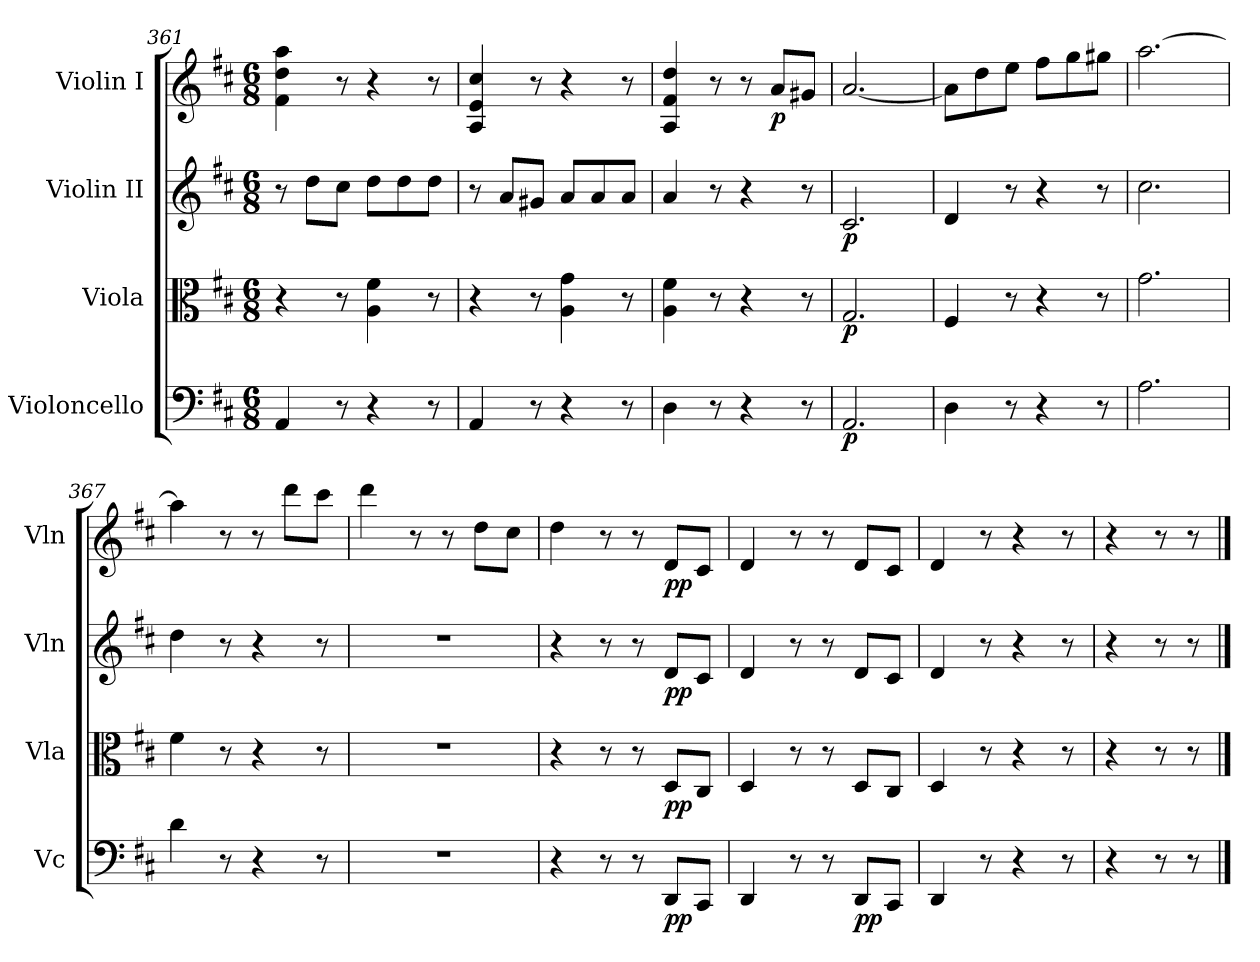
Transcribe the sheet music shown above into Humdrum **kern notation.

**kern	**dynam	**kern	**dynam	**kern	**dynam	**kern	**dynam
*part4	*part4	*part3	*part3	*part2	*part2	*part1	*part1
*staff4	*staff4	*staff3	*staff3	*staff2	*staff2	*staff1	*staff1
*I"Violoncello	*	*I"Viola	*	*I"Violin II	*	*I"Violin I	*
*I'Vc	*	*I'Vla	*	*I'Vln	*	*I'Vln	*
*clefF4	*	*clefC3	*	*clefG2	*	*clefG2	*
*k[f#c#]	*	*k[f#c#]	*	*k[f#c#]	*	*k[f#c#]	*
*M6/8	*	*M6/8	*	*M6/8	*	*M6/8	*
=361	=361	=361	=361	=361	=361	=361	=361
4AA/	.	4r	.	8r	.	4f#\ 4dd\ 4aa\	.
.	.	.	.	8dd\L	.	.	.
8r	.	8r	.	8cc#\J	.	8r	.
4r	.	4A\ 4f#\	.	8dd\L	.	4r	.
.	.	.	.	8dd\	.	.	.
8r	.	8r	.	8dd\J	.	8r	.
=362	=362	=362	=362	=362	=362	=362	=362
4AA/	.	4r	.	8r	.	4A/ 4e/ 4cc#/	.
.	.	.	.	8a/L	.	.	.
8r	.	8r	.	8g#X/J	.	8r	.
4r	.	4A\ 4g\	.	8a/L	.	4r	.
.	.	.	.	8a/	.	.	.
8r	.	8r	.	8a/J	.	8r	.
=363	=363	=363	=363	=363	=363	=363	=363
4D\	.	4A\ 4f#\	.	4a/	.	4A/ 4f#/ 4dd/	.
8r	.	8r	.	8r	.	8r	.
4r	.	4r	.	4r	.	8r	.
!	!	!	!	!	!	!	!LO:DY:b
.	.	.	.	.	.	8a/L	p
8r	.	8r	.	8r	.	8g#X/J	.
=364	=364	=364	=364	=364	=364	=364	=364
!	!LO:DY:b	!	!LO:DY:b	!	!LO:DY:b	!	!
2.AA/	p	2.G/	p	2.c#/	p	[2.a/	.
=365	=365	=365	=365	=365	=365	=365	=365
4D\	.	4F#/	.	4d/	.	8a\L]	.
.	.	.	.	.	.	8dd\	.
8r	.	8r	.	8r	.	8ee\J	.
4r	.	4r	.	4r	.	8ff#\L	.
.	.	.	.	.	.	8gg\	.
8r	.	8r	.	8r	.	8gg#X\J	.
=366	=366	=366	=366	=366	=366	=366	=366
2.A\	.	2.g\	.	2.cc#\	.	[2.aa\	.
=367	=367	=367	=367	=367	=367	=367	=367
4d\	.	4f#\	.	4dd\	.	4aa\]	.
8r	.	8r	.	8r	.	8r	.
4r	.	4r	.	4r	.	8r	.
.	.	.	.	.	.	8ddd\L	.
8r	.	8r	.	8r	.	8ccc#\J	.
=368	=368	=368	=368	=368	=368	=368	=368
2.r	.	2.r	.	2.r	.	4ddd\	.
.	.	.	.	.	.	8r	.
.	.	.	.	.	.	8r	.
.	.	.	.	.	.	8dd\L	.
.	.	.	.	.	.	8cc#\J	.
=369	=369	=369	=369	=369	=369	=369	=369
4r	.	4r	.	4r	.	4dd\	.
8r	.	8r	.	8r	.	8r	.
8r	.	8r	.	8r	.	8r	.
!	!LO:DY:b	!	!LO:DY:b	!	!LO:DY:b	!	!LO:DY:b
8DD/L	pp	8D/L	pp	8d/L	pp	8d/L	pp
8CC#/J	.	8C#/J	.	8c#/J	.	8c#/J	.
=370	=370	=370	=370	=370	=370	=370	=370
4DD/	.	4D/	.	4d/	.	4d/	.
8r	.	8r	.	8r	.	8r	.
8r	.	8r	.	8r	.	8r	.
!	!LO:DY:b	!	!	!	!	!	!
8DD/L	pp	8D/L	.	8d/L	.	8d/L	.
8CC#/J	.	8C#/J	.	8c#/J	.	8c#/J	.
=371	=371	=371	=371	=371	=371	=371	=371
4DD/	.	4D/	.	4d/	.	4d/	.
8r	.	8r	.	8r	.	8r	.
4r	.	4r	.	4r	.	4r	.
8r	.	8r	.	8r	.	8r	.
=372	=372	=372	=372	=372	=372	=372	=372
4r	.	4r	.	4r	.	4r	.
8r	.	8r	.	8r	.	8r	.
8r	.	8r	.	8r	.	8r	.
==	==	==	==	==	==	==	==
*-	*-	*-	*-	*-	*-	*-	*-
